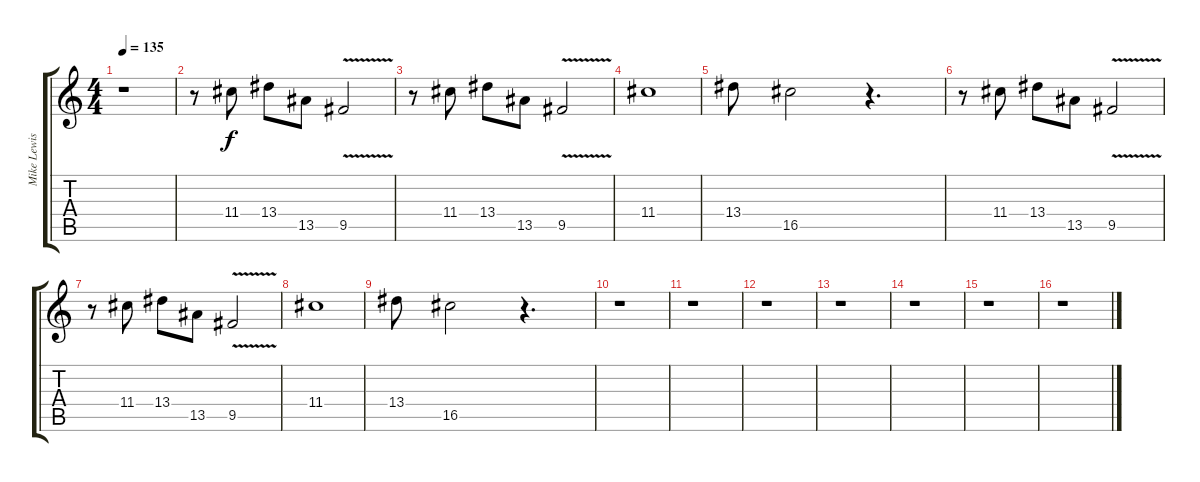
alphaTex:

\track ("Mike Lewis Clean" "Mike Lewis") {instrument electricguitarclean}
\staff {score tabs}
\tuning (E4 B3 G3 D3 A2 D2) {hide}
\ts (4 4)
\tempo 135
\clef g2
\ks c
r.1{dy f} |
r.8 11.4.8 13.4.8 13.5.8 9.5{v}.2 |
r.8 11.4.8 13.4.8 13.5.8 9.5{v}.2 |
11.4.1 |
13.4.8 16.5.2 r.4{d} |
r.8 11.4.8 13.4.8 13.5.8 9.5{v}.2 |
r.8 11.4.8 13.4.8 13.5.8 9.5{v}.2 |
11.4.1 |
13.4.8 16.5.2 r.4{d} |
r.1 |
r.1 |
r.1 |
r.1 |
r.1 |
r.1 |
r.1
